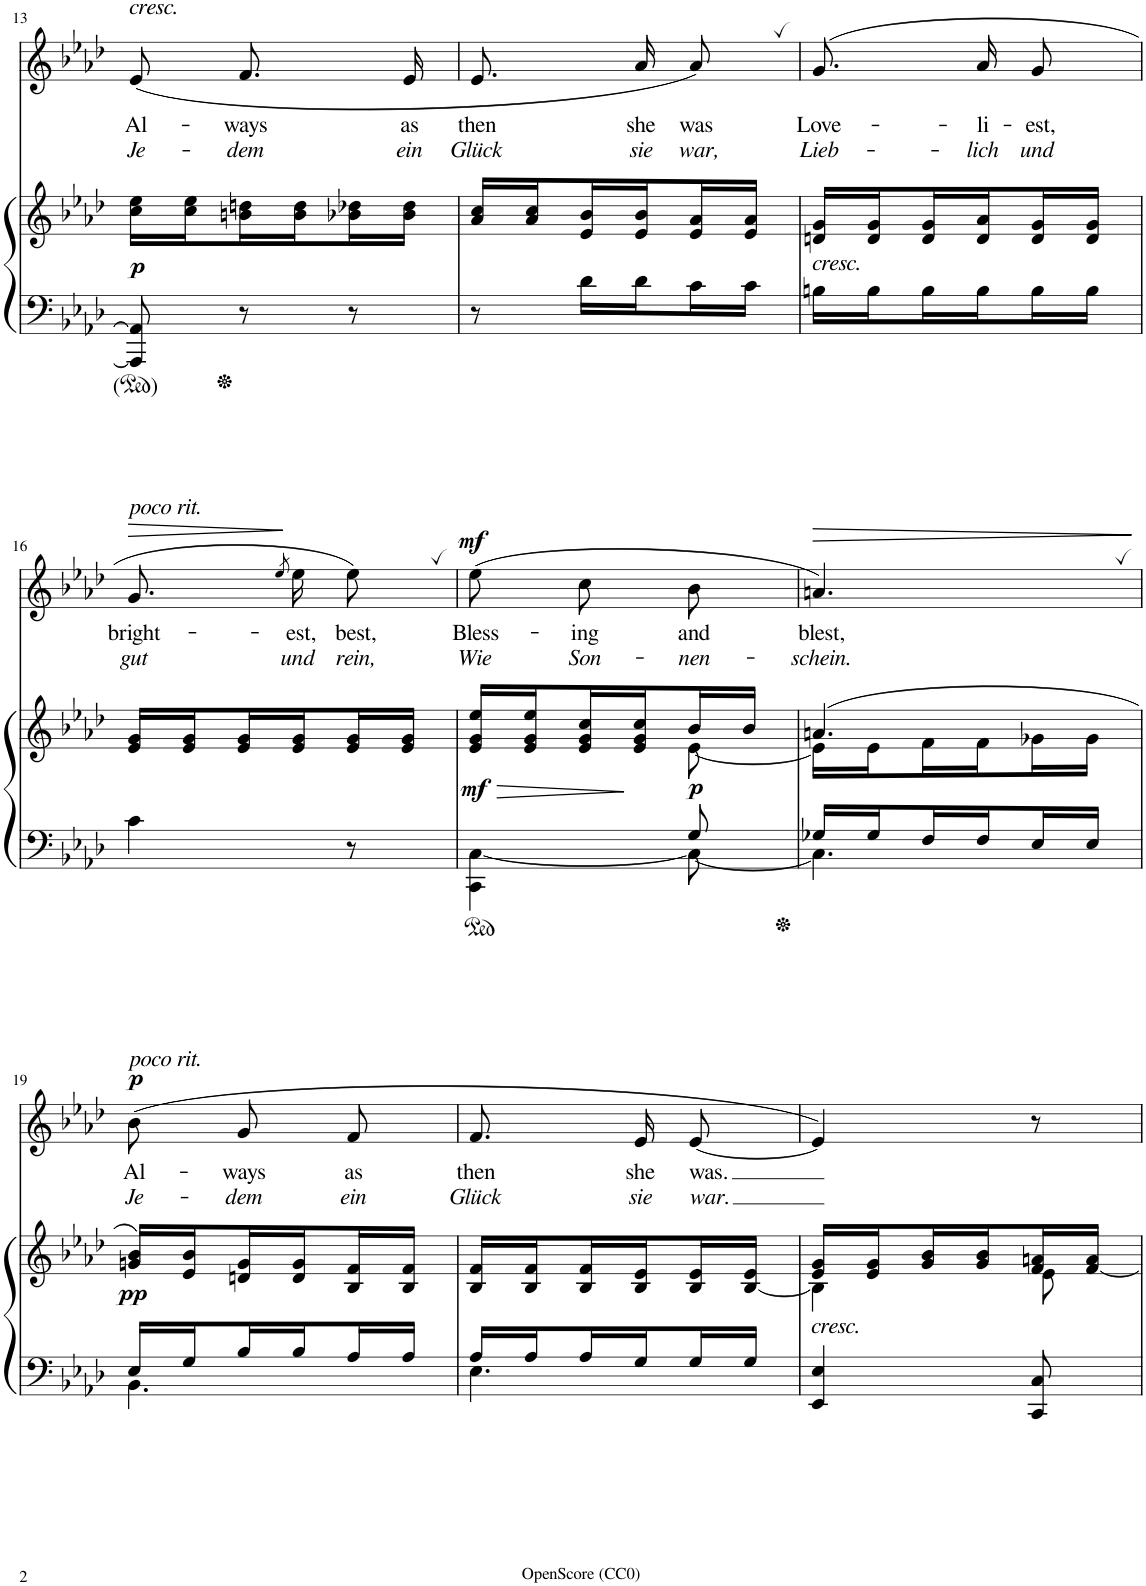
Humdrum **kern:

**kern	**kern	**dynam	**kern	**text	**text	**dynam
*part2	*part2	*part2	*part1	*part1	*part1	*part1
*staff3	*staff2	*staff2/3	*staff1	*staff1	*staff1	*staff1
*I"Piano	*	*	*I"Voice	*	*	*
*I'Pno	*	*	*	*	*	*
!!LO:PB:g=z
*clefF4	*clefG2	*	*clefG2	*	*	*
*k[b-e-a-d-]	*k[b-e-a-d-]	*	*k[b-e-a-d-]	*	*	*
*M3/8	*M3/8	*	*M3/8	*	*	*
=13	=13	=13	=13	=13	=13	=13
!	!	!	!LO:TX:a:i:t=cresc.	!	!	!
!	!	!LO:DY:b	!	!LO:LY:b	!LO:LY:b	!
8AAA-/] 8AA-/]	16cc\ 16ee-\LL	p	(8e-/L	Al-	Je-	.
.	16cc\ 16ee-\	.	.	.	.	.
!	!	!	!	!LO:LY:b	!LO:LY:b	!
8r	16bn\ 16ddn\	.	8.f/	-ways	-dem	.
.	16b\ 16dd\	.	.	.	.	.
8r	16b-X\ 16dd-X\	.	.	.	.	.
!	!	!	!	!LO:LY:b	!LO:LY:b	!
.	16b-\ 16dd-\JJ	.	16e-/Jk	as	ein	.
=14	=14	=14	=14	=14	=14	=14
!	!	!	!	!LO:LY:b	!LO:LY:b	!
8r	16a-/ 16cc/LL	.	8.e-/L	then	Glück	.
.	16a-/ 16cc/	.	.	.	.	.
16d-\LL	16e-/ 16b-/	.	.	.	.	.
!	!	!	!	!LO:LY:b	!LO:LY:b	!
16d-\	16e-/ 16b-/	.	16a-/K	she	sie	.
!	!	!	!	!LO:LY:b	!LO:LY:b	!
16c\	16e-/ 16a-/	.	8a-,/J)	was	war,	.
16c\JJ	16e-/ 16a-/JJ	.	.	.	.	.
=15	=15	=15	=15	=15	=15	=15
!	!LO:TX:b:i:t=cresc.	!	!	!	!	!
!	!	!	!	!LO:LY:b	!LO:LY:b	!
16Bn\LL	16dn/ 16g/LL	.	(>8.g/L	Love-	Lieb-	.
16B\	16d/ 16g/	.	.	.	.	.
16B\	16d/ 16g/	.	.	.	.	.
!	!	!	!	!LO:LY:b	!LO:LY:b	!
16B\	16d/ 16a-/	.	16a-/K	-li-	-lich	.
!	!	!	!	!LO:LY:b	!LO:LY:b	!
16B\	16d/ 16g/	.	8g/J	-est,	und	.
16B\JJ	16d/ 16g/JJ	.	.	.	.	.
!!LO:LB:g=z
=16	=16	=16	=16	=16	=16	=16
!	!	!	!LO:TX:a:i:t=poco rit.	!	!	!
!	!	!	!	!LO:LY:b	!LO:LY:b	!LO:HP:b
4c\	16e-/ 16g/LL	.	8.g\L	bright-	gut	>
.	16e-/ 16g/	.	.	.	.	.
.	16e-/ 16g/	.	.	.	.	.
.	.	.	8qee-\	.	.	.
!	!	!	!	!LO:LY:b	!LO:LY:b	!
.	16e-/ 16g/	.	16ee-\K	-est,	und	]
!	!	!	!	!LO:LY:b	!LO:LY:b	!
8r	16e-/ 16g/	.	8ee-,\J)	best,	rein,	.
.	16e-/ 16g/JJ	.	.	.	.	.
=17	=17	=17	=17	=17	=17	=17
*^	*	*	*	*	*	*
!	!	!	!LO:HP:b	!	!LO:LY:b	!LO:LY:b	!
*	*	*^	*	*	*	*	*
!	!	!	!	!LO:DY:n=1:b	!	!	!	!LO:DY:a
4CC\ [4C\	4ryy	16e-/ 16g/ 16ee-/LL	4ryy	> mf	(8ee-\L	Bless-	Wie	mf
.	.	16e-/ 16g/ 16ee-/	.	.	.	.	.	.
!	!	!	!	!	!	!LO:LY:b	!LO:LY:b	!
.	.	16e-/ 16g/ 16cc/	.	.	8cc\	-ing	Son-	.
.	.	16e-/ 16g/ 16cc/	.	]	.	.	.	.
!	!	!	!	!LO:DY:n=2:b	!	!LO:LY:b	!LO:LY:b	!
8G/	8C\_	16b-/	[8e-\	p	8b-\J	and	-nen-	.
.	.	16b-/JJ	.	.	.	.	.	.
=18	=18	=18	=18	=18	=18	=18	=18	=18
!	!	!	!	!	!	!LO:LY:b	!LO:LY:b	!LO:HP:b
16G-X/LL	4.C\]	(4.an/	16e-\LL]	.	4.an,/)	blest,	-schein.	>
16G-/	.	.	16e-\	.	.	.	.	.
16F/	.	.	16f\	.	.	.	.	.
16F/	.	.	16f\	.	.	.	.	.
16E-/	.	.	16g-X\	.	.	.	.	.
16E-/JJ	.	.	16g-\JJ	.	.	.	.	.
*v	*v	*	*	*	*	*	*	*
*	*v	*v	*	*	*	*	*
.	.	.	.	.	.	]
!!LO:LB:g=z
=19	=19	=19	=19	=19	=19	=19
*^	*	*	*	*	*	*
!	!	!	!	!LO:TX:a:i:t=poco rit.	!	!	!
!	!	!	!LO:DY:b	!	!LO:LY:b	!LO:LY:b	!LO:DY:a
16E-/LL	4.BB-\	16gn/ 16b-/LL)	pp	(8b-/L	Al-	Je-	p
16G/	.	16e-/ 16b-/	.	.	.	.	.
!	!	!	!	!	!LO:LY:b	!LO:LY:b	!
16B-/	.	16dn/ 16g/	.	8g/	-ways	-dem	.
16B-/	.	16d/ 16g/	.	.	.	.	.
!	!	!	!	!	!LO:LY:b	!LO:LY:b	!
16A-/	.	16B-/ 16f/	.	8f/J	as	ein	.
16A-/JJ	.	16B-/ 16f/JJ	.	.	.	.	.
=20	=20	=20	=20	=20	=20	=20	=20
!	!	!	!	!	!LO:LY:b	!LO:LY:b	!
16A-/LL	4.E-\	16B-/ 16f/LL	.	8.f/L	then	Glück	.
16A-/	.	16B-/ 16f/	.	.	.	.	.
16A-/	.	16B-/ 16f/	.	.	.	.	.
!	!	!	!	!	!LO:LY:b	!LO:LY:b	!
16G/	.	16B-/ 16e-/	.	16e-/K	she	sie	.
!	!	!	!	!	!LO:LY:b	!LO:LY:b	!
16G/	.	16B-/ 16e-/	.	[8e-/J	was.	war.	.
16G/JJ	.	[<16B-/ 16e-/JJ	.	.	.	.	.
*v	*v	*	*	*	*	*	*
=21	=21	=21	=21	=21	=21	=21
*	*^	*	*	*	*	*
!	!LO:TX:b:i:t=cresc.	!	!	!	!	!	!
4EE-/ 4E-/	16e-/ 16g/LL	4B-\]	.	4e-/])	.	.	.
.	16e-/ 16g/	.	.	.	.	.	.
.	16g/ 16b-/	.	.	.	.	.	.
.	16g/ 16b-/	.	.	.	.	.	.
8CC/ 8C/	16f/ 16an/	8e-\	.	8r	.	.	.
.	[<16f/ 16a/JJ	.	.	.	.	.	.
*	*v	*v	*	*	*	*	*
=	=	=	=	=	=	=
*-	*-	*-	*-	*-	*-	*-
